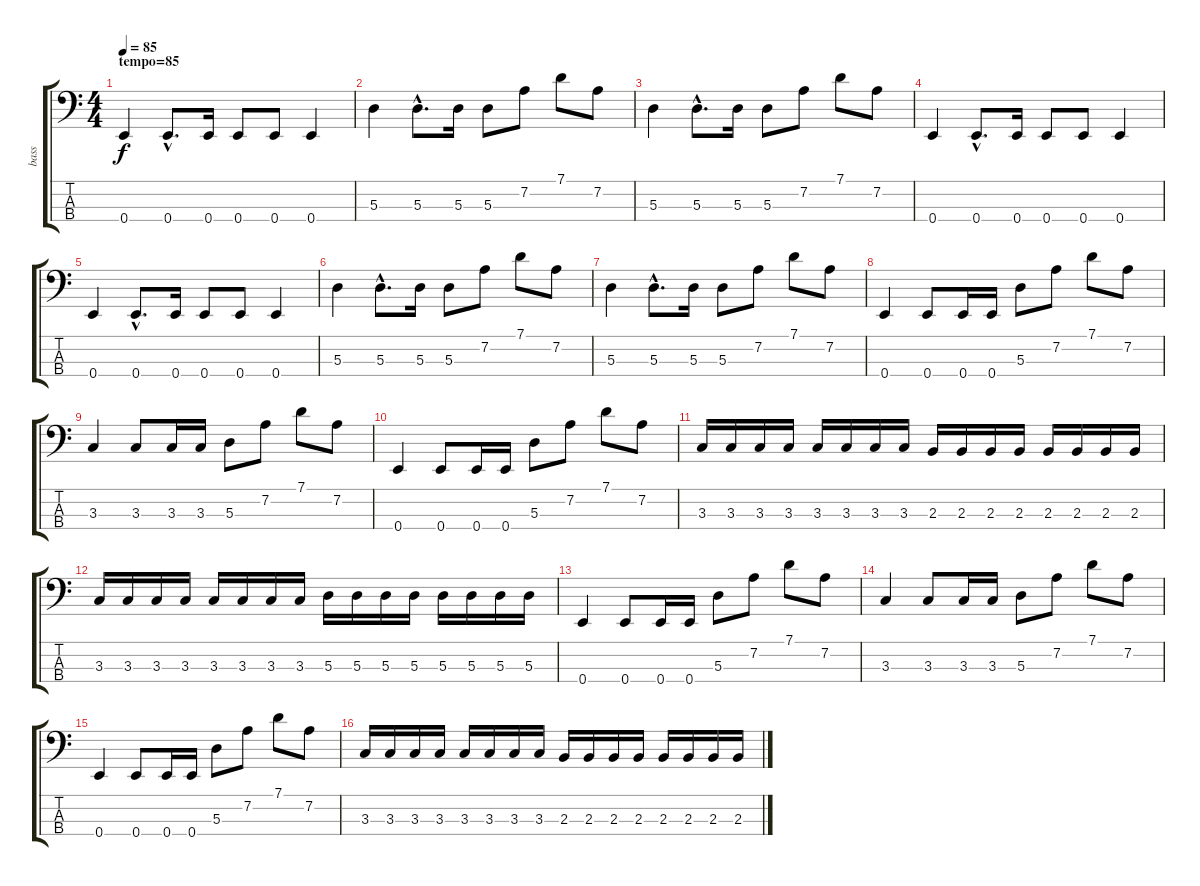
\track ("bass" "bass") {instrument electricbassfinger}
\staff {score tabs}
\tuning (G2 D2 A1 E1) {hide}
\ts (4 4)
\section ("" "tempo=85")
\tempo 85
\clef f4
\ks c
0.4.4{dy f} 0.4{hac}.8{d} 0.4.16 0.4.8 0.4.8 0.4.4 |
5.3.4 5.3{hac}.8{d} 5.3.16 5.3.8 7.2.8 7.1.8 7.2.8 |
5.3.4 5.3{hac}.8{d} 5.3.16 5.3.8 7.2.8 7.1.8 7.2.8 |
0.4.4 0.4{hac}.8{d} 0.4.16 0.4.8 0.4.8 0.4.4 |
0.4.4 0.4{hac}.8{d} 0.4.16 0.4.8 0.4.8 0.4.4 |
5.3.4 5.3{hac}.8{d} 5.3.16 5.3.8 7.2.8 7.1.8 7.2.8 |
5.3.4 5.3{hac}.8{d} 5.3.16 5.3.8 7.2.8 7.1.8 7.2.8 |
0.4.4 0.4.8 0.4.16 0.4.16 5.3.8 7.2.8 7.1.8 7.2.8 |
3.3.4 3.3.8 3.3.16 3.3.16 5.3.8 7.2.8 7.1.8 7.2.8 |
0.4.4 0.4.8 0.4.16 0.4.16 5.3.8 7.2.8 7.1.8 7.2.8 |
3.3.16 3.3.16 3.3.16 3.3.16 3.3.16 3.3.16 3.3.16 3.3.16 2.3.16 2.3.16 2.3.16 2.3.16 2.3.16 2.3.16 2.3.16 2.3.16 |
3.3.16 3.3.16 3.3.16 3.3.16 3.3.16 3.3.16 3.3.16 3.3.16 5.3.16 5.3.16 5.3.16 5.3.16 5.3.16 5.3.16 5.3.16 5.3.16 |
0.4.4 0.4.8 0.4.16 0.4.16 5.3.8 7.2.8 7.1.8 7.2.8 |
3.3.4 3.3.8 3.3.16 3.3.16 5.3.8 7.2.8 7.1.8 7.2.8 |
0.4.4 0.4.8 0.4.16 0.4.16 5.3.8 7.2.8 7.1.8 7.2.8 |
3.3.16 3.3.16 3.3.16 3.3.16 3.3.16 3.3.16 3.3.16 3.3.16 2.3.16 2.3.16 2.3.16 2.3.16 2.3.16 2.3.16 2.3.16 2.3.16
